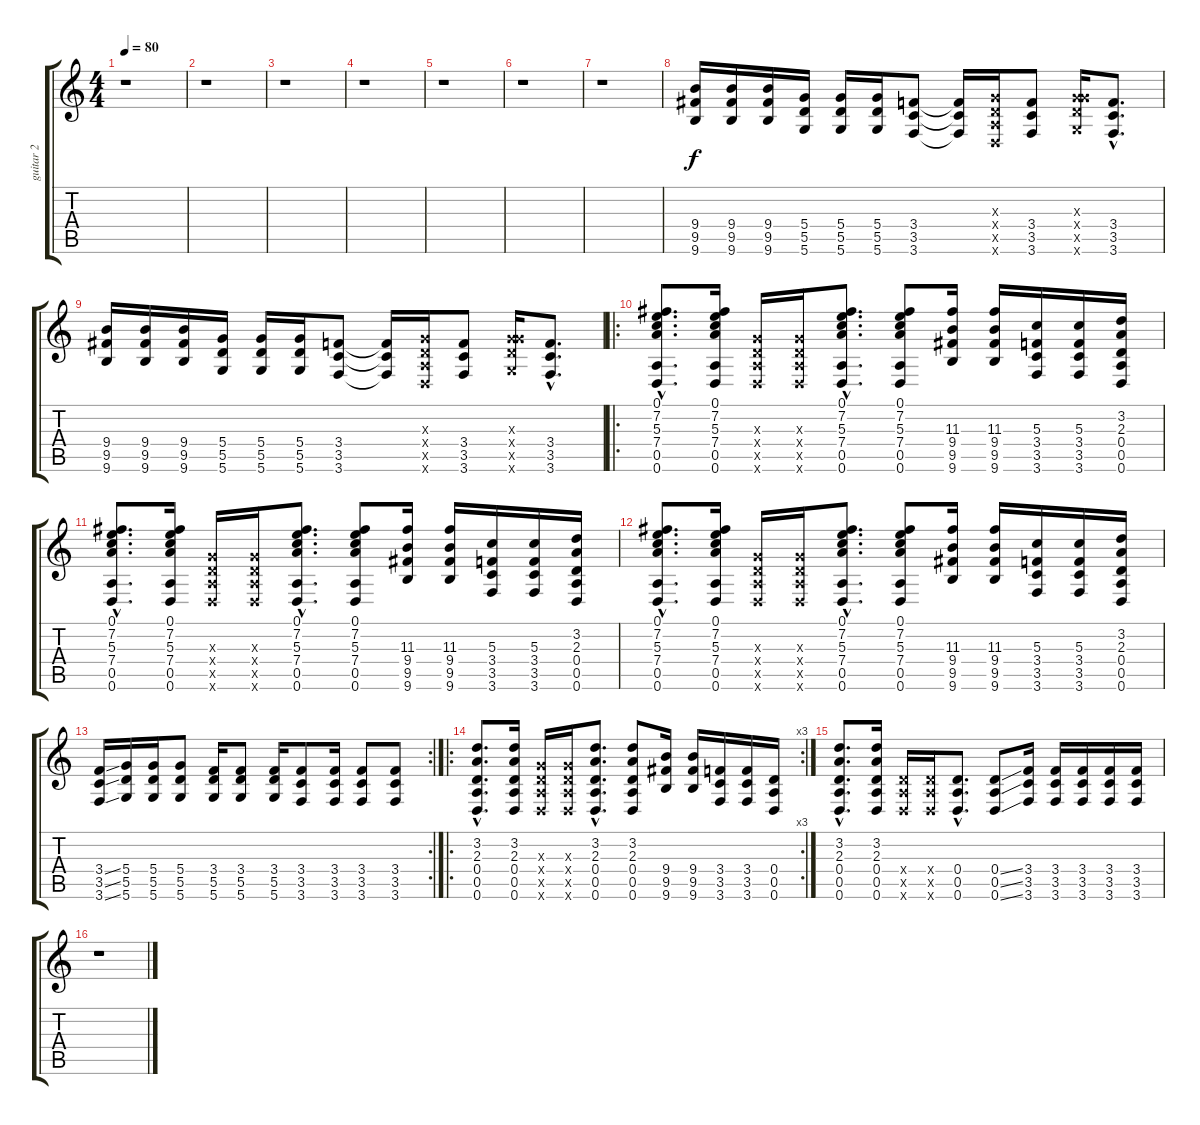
\track ("guitar 2" "guitar 2") {instrument distortionguitar}
\staff {score tabs}
\tuning (E4 B3 G3 D3 A2 D2) {hide}
\ts (4 4)
\tempo 80
\clef g2
\ks c
r.1{dy f} |
r.1 |
r.1 |
r.1 |
r.1 |
r.1 |
r.1 |
(9.4 9.5 9.6).16 (9.4 9.5 9.6).16 (9.4 9.5 9.6).16 (5.4 5.5 5.6).16 (5.4 5.5 5.6).16 (5.4 5.5 5.6).16 (3.4 3.5 3.6).8 (3.4{t} 3.5{t} 3.6{t}).16 (0.3{x} 0.4{x} 0.5{x} 0.6{x}).16 (3.4 3.5 3.6).8 (0.3{x} 5.4{x} 5.5{x} 5.6{x}).16 (3.4{hac} 3.5{hac} 3.6{hac}).8{d} |
(9.4 9.5 9.6).16 (9.4 9.5 9.6).16 (9.4 9.5 9.6).16 (5.4 5.5 5.6).16 (5.4 5.5 5.6).16 (5.4 5.5 5.6).16 (3.4 3.5 3.6).8 (3.4{t} 3.5{t} 3.6{t}).16 (0.3{x} 0.4{x} 0.5{x} 0.6{x}).16 (3.4 3.5 3.6).8 (0.3{x} 5.4{x} 5.5{x} 5.6{x}).16 (3.4{hac} 3.5{hac} 3.6{hac}).8{d} |
\ro
(0.1{hac} 7.2{hac} 5.3{hac} 7.4{hac} 0.5{hac} 0.6{hac}).8{d} (0.1 7.2 5.3 7.4 0.5 0.6).16 (0.3{x} 0.4{x} 0.5{x} 0.6{x}).16 (0.3{x} 0.4{x} 0.5{x} 0.6{x}).16 (0.1{hac} 7.2{hac} 5.3{hac} 7.4{hac} 0.5{hac} 0.6{hac}).8{d} (0.1 7.2 5.3 7.4 0.5 0.6).8 (11.3 9.4 9.5 9.6).16 (11.3 9.4 9.5 9.6).16 (5.3 3.4 3.5 3.6).16 (5.3 3.4 3.5 3.6).16 (3.2 2.3 0.4 0.5 0.6).16 |
(0.1{hac} 7.2{hac} 5.3{hac} 7.4{hac} 0.5{hac} 0.6{hac}).8{d} (0.1 7.2 5.3 7.4 0.5 0.6).16 (0.3{x} 0.4{x} 0.5{x} 0.6{x}).16 (0.3{x} 0.4{x} 0.5{x} 0.6{x}).16 (0.1{hac} 7.2{hac} 5.3{hac} 7.4{hac} 0.5{hac} 0.6{hac}).8{d} (0.1 7.2 5.3 7.4 0.5 0.6).8 (11.3 9.4 9.5 9.6).16 (11.3 9.4 9.5 9.6).16 (5.3 3.4 3.5 3.6).16 (5.3 3.4 3.5 3.6).16 (3.2 2.3 0.4 0.5 0.6).16 |
(0.1{hac} 7.2{hac} 5.3{hac} 7.4{hac} 0.5{hac} 0.6{hac}).8{d} (0.1 7.2 5.3 7.4 0.5 0.6).16 (0.3{x} 0.4{x} 0.5{x} 0.6{x}).16 (0.3{x} 0.4{x} 0.5{x} 0.6{x}).16 (0.1{hac} 7.2{hac} 5.3{hac} 7.4{hac} 0.5{hac} 0.6{hac}).8{d} (0.1 7.2 5.3 7.4 0.5 0.6).8 (11.3 9.4 9.5 9.6).16 (11.3 9.4 9.5 9.6).16 (5.3 3.4 3.5 3.6).16 (5.3 3.4 3.5 3.6).16 (3.2 2.3 0.4 0.5 0.6).16 |
\rc 2
(3.4{ss} 3.5{ss} 3.6{ss}).16 (5.4 5.5 5.6).16 (5.4 5.5 5.6).16 (5.4 5.5 5.6).8 (3.4 5.5 5.6).16 (3.4 5.5 5.6).8 (3.4 5.5 5.6).16 (3.4 3.5 3.6).8 (3.4 3.5 3.6).16 (3.4 3.5 3.6).8 (3.4 3.5 3.6).8 |
\ro
\rc 3
(3.2{hac} 2.3{hac} 0.4{hac} 0.5{hac} 0.6{hac}).8{d} (3.2 2.3 0.4 0.5 0.6).16 (0.3{x} 0.4{x} 0.5{x} 0.6{x}).16 (0.3{x} 0.4{x} 0.5{x} 0.6{x}).16 (3.2{hac} 2.3{hac} 0.4{hac} 0.5{hac} 0.6{hac}).8{d} (3.2 2.3 0.4 0.5 0.6).8 (9.4 9.5 9.6).16 (9.4 9.5 9.6).16 (3.4 3.5 3.6).16 (3.4 3.5 3.6).16 (0.4 0.5 0.6).16 |
(3.2{hac} 2.3{hac} 0.4{hac} 0.5{hac} 0.6{hac}).8{d} (3.2 2.3 0.4 0.5 0.6).16 (0.4{x} 0.5{x} 0.6{x}).16 (0.4{x} 0.5{x} 0.6{x}).16 (0.4{hac} 0.5{hac} 0.6{hac}).8{d} (0.4{ss} 0.5{ss} 0.6{ss}).8 (3.4 3.5 3.6).16 (3.4 3.5 3.6).16 (3.4 3.5 3.6).16 (3.4 3.5 3.6).16 (3.4 3.5 3.6).16 |
r.1
